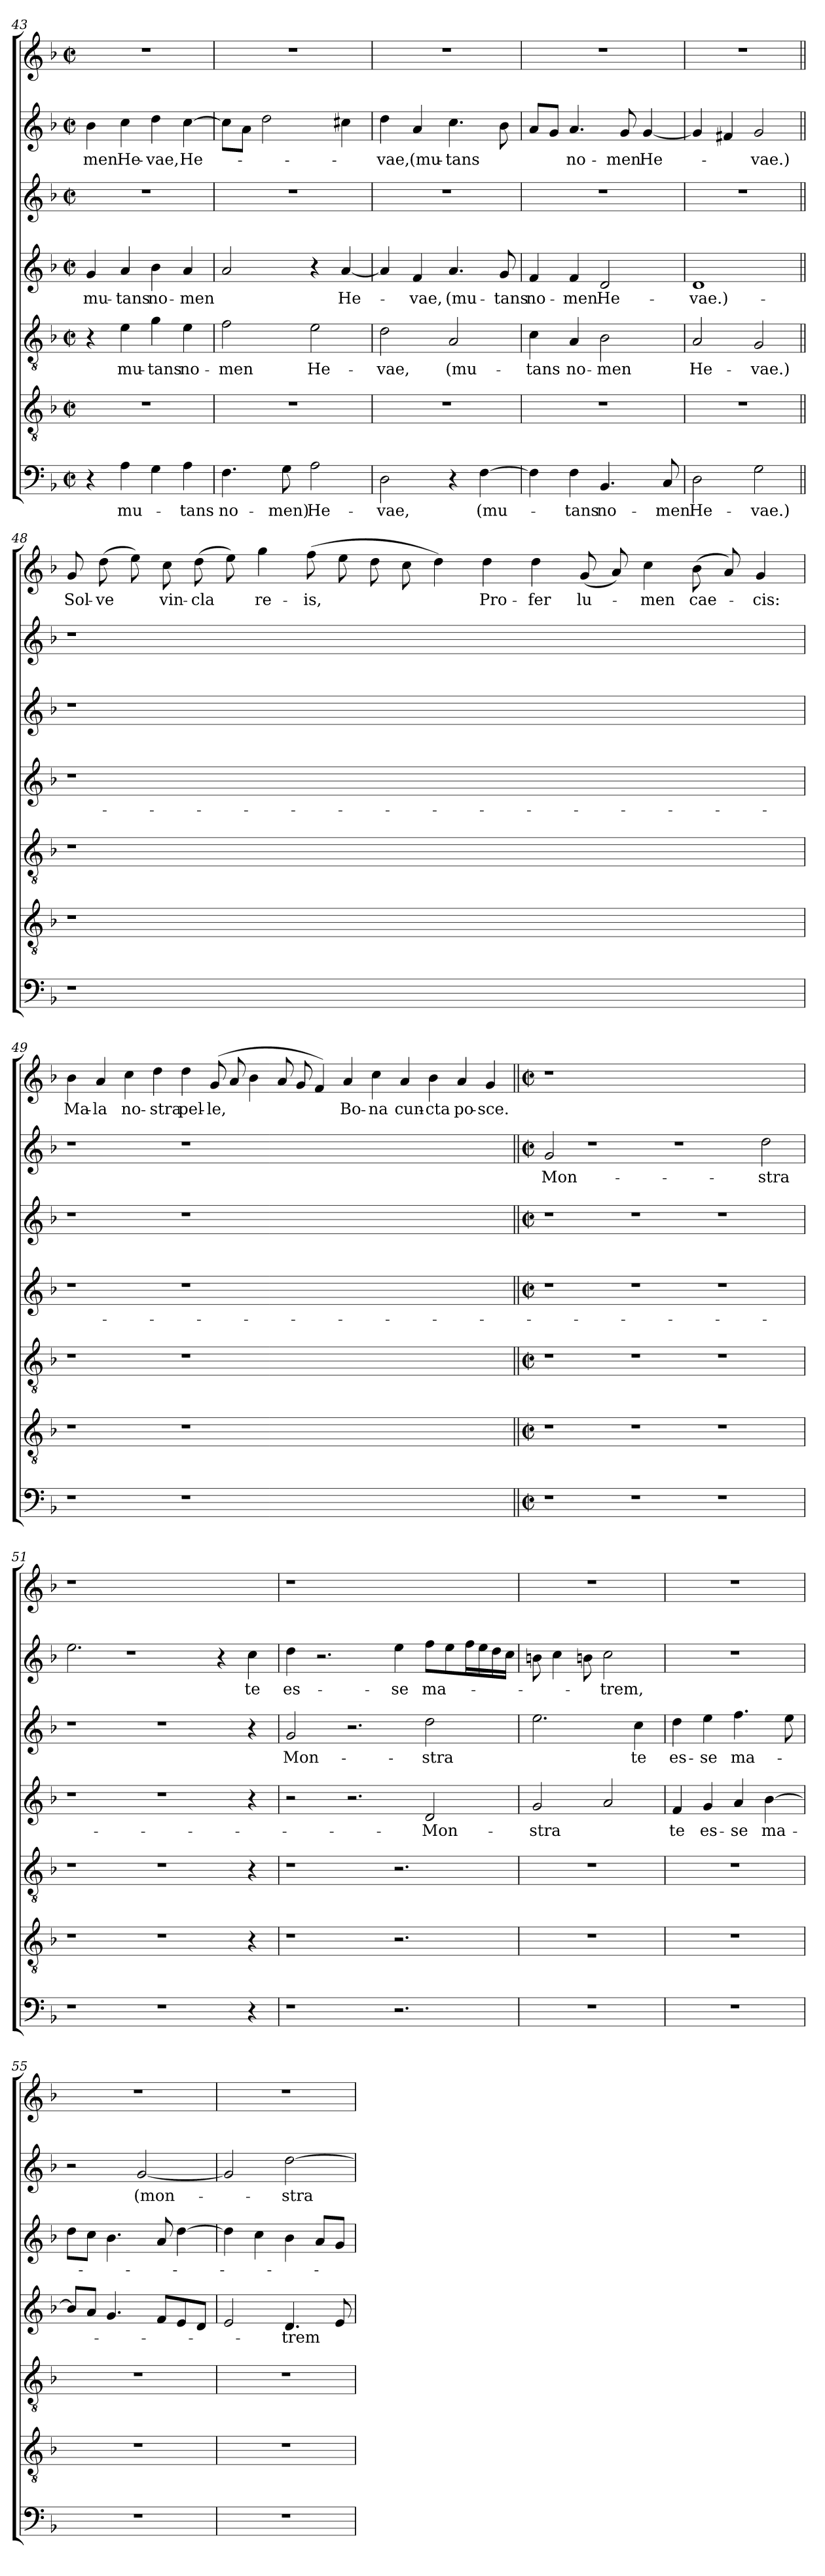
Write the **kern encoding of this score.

**kern	**text	**kern	**kern	**text	**kern	**text	**kern	**text	**kern	**text	**kern	**text
*part7	*part7	*part6	*part5	*part5	*part4	*part4	*part3	*part3	*part2	*part2	*part1	*part1
*staff7	*staff7	*staff6	*staff5	*staff5	*staff4	*staff4	*staff3	*staff3	*staff2	*staff2	*staff1	*staff1
!!LO:LB:g=z
*clefF4	*	*clefGv2	*clefGv2	*	*clefG2	*	*clefG2	*	*clefG2	*	*clefG2	*
*k[b-]	*	*k[b-]	*k[b-]	*	*k[b-]	*	*k[b-]	*	*k[b-]	*	*k[b-]	*
*F:	*	*F:	*F:	*	*F:	*	*F:	*	*F:	*	*F:	*
*M2/2	*	*M2/2	*M2/2	*	*M2/2	*	*M2/2	*	*M2/2	*	*M2/2	*
*met(c|)	*	*met(c|)	*met(c|)	*	*met(c|)	*	*met(c|)	*	*met(c|)	*	*met(c|)	*
=43	=43	=43	=43	=43	=43	=43	=43	=43	=43	=43	=43	=43
4r	.	1r	4r	.	4g/	mu-	1r	.	4b-\	-men	1r	.
4A\	mu-	.	4e\	mu-	4a/	-tans	.	.	4cc\	He-	.	.
4G\	.	.	4g\	-tans	4b-\	no-	.	.	4dd\	-vae,	.	.
4A\	-tans	.	4e\	no-	4a/	-men	.	.	[4cc\	He-	.	.
=44	=44	=44	=44	=44	=44	=44	=44	=44	=44	=44	=44	=44
4.F\	no-	1r	2f\	-men	2a/	.	1r	.	8cc\L]	.	1r	.
.	.	.	.	.	.	.	.	.	8a\J	.	.	.
.	.	.	.	.	.	.	.	.	2dd\	.	.	.
8G\	-men)	.	.	.	.	.	.	.	.	.	.	.
2A\	He-	.	2e\	He-	4r	.	.	.	.	.	.	.
.	.	.	.	.	[4a/	He-	.	.	4cc#X\	.	.	.
=45	=45	=45	=45	=45	=45	=45	=45	=45	=45	=45	=45	=45
2D\	-vae,	1r	2d\	-vae,	4a/]	.	1r	.	4dd\	-vae,	1r	.
.	.	.	.	.	4f/	-vae,	.	.	4a/	(mu-	.	.
4r	.	.	2A/	(mu-	4.a/	(mu-	.	.	4.cc\	-tans	.	.
[4F\	(mu-	.	.	.	.	.	.	.	.	.	.	.
.	.	.	.	.	8g/	-tans	.	.	8b-\	.	.	.
=46	=46	=46	=46	=46	=46	=46	=46	=46	=46	=46	=46	=46
4F\]	.	1r	4c\	-tans	4f/	no-	1r	.	8a/L	.	1r	.
.	.	.	.	.	.	.	.	.	8g/J	.	.	.
4F\	-tans	.	4A/	no-	4f/	-men	.	.	4.a/	no-	.	.
4.BB-/	no-	.	2B-\	-men	2d/	He-	.	.	.	.	.	.
.	.	.	.	.	.	.	.	.	8g/	-men	.	.
.	.	.	.	.	.	.	.	.	[4g/	He-	.	.
8C/	-men	.	.	.	.	.	.	.	.	.	.	.
=47	=47	=47	=47	=47	=47	=47	=47	=47	=47	=47	=47	=47
2D\	He-	1r	2A/	He-	1d	-vae.)-	1r	.	4g/]	.	1r	.
.	.	.	.	.	.	.	.	.	4f#X/	.	.	.
2G\	-vae.)	.	2G/	-vae.)	.	.	.	.	2g/	-vae.)	.	.
!!LO:LB:g=z
=48||	=48||	=48||	=48||	=48||	=48||	=48||	=48||	=48||	=48||	=48||	=48||	=48||
1r	.	1r	1r	.	1r	.	1r	.	1r	.	8g	Sol-
.	.	.	.	.	.	.	.	.	.	.	(8dd	-ve
.	.	.	.	.	.	.	.	.	.	.	8ee)	.
.	.	.	.	.	.	.	.	.	.	.	8cc	vin-
.	.	.	.	.	.	.	.	.	.	.	(8dd	-cla
.	.	.	.	.	.	.	.	.	.	.	8ee)	.
.	.	.	.	.	.	.	.	.	.	.	4gg	re-
0ryy	.	0ryy	0ryy	.	0ryy	.	0ryy	.	0ryy	.	(8ff	-is,
.	.	.	.	.	.	.	.	.	.	.	8ee	.
.	.	.	.	.	.	.	.	.	.	.	8dd	.
.	.	.	.	.	.	.	.	.	.	.	8cc	.
.	.	.	.	.	.	.	.	.	.	.	4dd)	.
.	.	.	.	.	.	.	.	.	.	.	4dd	Pro-
.	.	.	.	.	.	.	.	.	.	.	4dd	-fer
.	.	.	.	.	.	.	.	.	.	.	(8g	lu-
.	.	.	.	.	.	.	.	.	.	.	8a)	.
.	.	.	.	.	.	.	.	.	.	.	4cc	-men
.	.	.	.	.	.	.	.	.	.	.	(8b-	cae-
.	.	.	.	.	.	.	.	.	.	.	8a)	.
4ryy	.	4ryy	4ryy	.	4ryy	.	4ryy	.	4ryy	.	4g	-cis:
!!LO:LB:g=z
=49	=49	=49	=49	=49	=49	=49	=49	=49	=49	=49	=49	=49
1r	.	1r	1r	.	1r	.	1r	.	1r	.	4b-	Ma-
.	.	.	.	.	.	.	.	.	.	.	4a	-la
.	.	.	.	.	.	.	.	.	.	.	4cc	no-
.	.	.	.	.	.	.	.	.	.	.	4dd	-stra
1r	.	1r	1r	.	1r	.	1r	.	1r	.	4dd	pel-
.	.	.	.	.	.	.	.	.	.	.	(8g	-le,
.	.	.	.	.	.	.	.	.	.	.	8a	.
.	.	.	.	.	.	.	.	.	.	.	4b-	.
.	.	.	.	.	.	.	.	.	.	.	8a	.
.	.	.	.	.	.	.	.	.	.	.	8g	.
1..ryy	.	1..ryy	1..ryy	.	1..ryy	.	1..ryy	.	1..ryy	.	4f)	.
.	.	.	.	.	.	.	.	.	.	.	4a	Bo-
.	.	.	.	.	.	.	.	.	.	.	4cc	-na
.	.	.	.	.	.	.	.	.	.	.	4a	cun-
.	.	.	.	.	.	.	.	.	.	.	4b-	-cta
.	.	.	.	.	.	.	.	.	.	.	4a	po-
.	.	.	.	.	.	.	.	.	.	.	4g	-sce.
!!LO:PB:g=z
=50||	=50||	=50||	=50||	=50||	=50||	=50||	=50||	=50||	=50||	=50||	=50||	=50||
*M2/2	*	*M2/2	*M2/2	*	*M2/2	*	*M2/2	*	*M2/2	*	*M2/2	*
*met(c|)	*	*met(c|)	*met(c|)	*	*met(c|)	*	*met(c|)	*	*met(c|)	*	*met(c|)	*
1r	.	1r	1r	.	1r	.	1r	.	2g/	Mon-	1r	.
.	.	.	.	.	.	.	.	.	1r	.	.	.
1r	.	1r	1r	.	1r	.	1r	.	.	.	0ryy	.
.	.	.	.	.	.	.	.	.	1r	.	.	.
1r	.	1r	1r	.	1r	.	1r	.	.	.	.	.
.	.	.	.	.	.	.	.	.	2dd\	-stra	.	.
=51	=51	=51	=51	=51	=51	=51	=51	=51	=51	=51	=51	=51
1r	.	1r	1r	.	1r	.	1r	.	2.ee\	.	1r	.
.	.	.	.	.	.	.	.	.	1r	.	.	.
1r	.	1r	1r	.	1r	.	1r	.	.	.	1ryy	.
.	.	.	.	.	.	.	.	.	4r	.	.	.
4r	.	4r	4r	.	4r	.	4r	.	4cc\	te	4ryy	.
=52	=52	=52	=52	=52	=52	=52	=52	=52	=52	=52	=52	=52
1r	.	1r	1r	.	2r	.	2g/	Mon-	4dd\	es-	1r	.
.	.	.	.	.	.	.	.	.	2.r	.	.	.
.	.	.	.	.	2.r	.	2.r	.	.	.	.	.
2.r	.	2.r	2.r	.	.	.	.	.	4ee\	-se	2.ryy	.
.	.	.	.	.	2d/	-Mon-	2dd\	-stra	8ff\L	ma-	.	.
.	.	.	.	.	.	.	.	.	8ee\	.	.	.
.	.	.	.	.	.	.	.	.	16ff\L	.	.	.
.	.	.	.	.	.	.	.	.	16ee\	.	.	.
.	.	.	.	.	.	.	.	.	16dd\	.	.	.
.	.	.	.	.	.	.	.	.	16cc\JJ	.	.	.
=53	=53	=53	=53	=53	=53	=53	=53	=53	=53	=53	=53	=53
1r	.	1r	1r	.	2g/	-stra	2.ee\	.	8bn\	.	1r	.
.	.	.	.	.	.	.	.	.	4cc\	.	.	.
.	.	.	.	.	.	.	.	.	8bn\	.	.	.
.	.	.	.	.	2a/	.	.	.	2cc\	-trem,	.	.
.	.	.	.	.	.	.	4cc\	te	.	.	.	.
=54	=54	=54	=54	=54	=54	=54	=54	=54	=54	=54	=54	=54
1r	.	1r	1r	.	4f/	te	4dd\	es-	1r	.	1r	.
.	.	.	.	.	4g/	es-	4ee\	-se	.	.	.	.
.	.	.	.	.	4a/	-se	4.ff\	ma-	.	.	.	.
.	.	.	.	.	[4b-\	ma-	.	.	.	.	.	.
.	.	.	.	.	.	.	8ee\	.	.	.	.	.
!!LO:LB:g=z
=55	=55	=55	=55	=55	=55	=55	=55	=55	=55	=55	=55	=55
1r	.	1r	1r	.	8b-/L]	.	8dd\L	.	2r	.	1r	.
.	.	.	.	.	8a/J	.	8cc\J	.	.	.	.	.
.	.	.	.	.	4.g/	.	4.b-\	.	.	.	.	.
.	.	.	.	.	.	.	.	.	[2g/	(mon-	.	.
.	.	.	.	.	8f/L	.	8a/	.	.	.	.	.
.	.	.	.	.	8e/	.	[4dd\	.	.	.	.	.
.	.	.	.	.	8d/J	.	.	.	.	.	.	.
=56	=56	=56	=56	=56	=56	=56	=56	=56	=56	=56	=56	=56
1r	.	1r	1r	.	2e/	.	4dd\]	.	2g/]	.	1r	.
.	.	.	.	.	.	.	4cc\	.	.	.	.	.
.	.	.	.	.	4.d/	-trem	4b-\	.	[2dd\	-stra	.	.
.	.	.	.	.	.	.	8a/L	.	.	.	.	.
.	.	.	.	.	8e/	.	8g/J	.	.	.	.	.
=	=	=	=	=	=	=	=	=	=	=	=	=
*-	*-	*-	*-	*-	*-	*-	*-	*-	*-	*-	*-	*-
